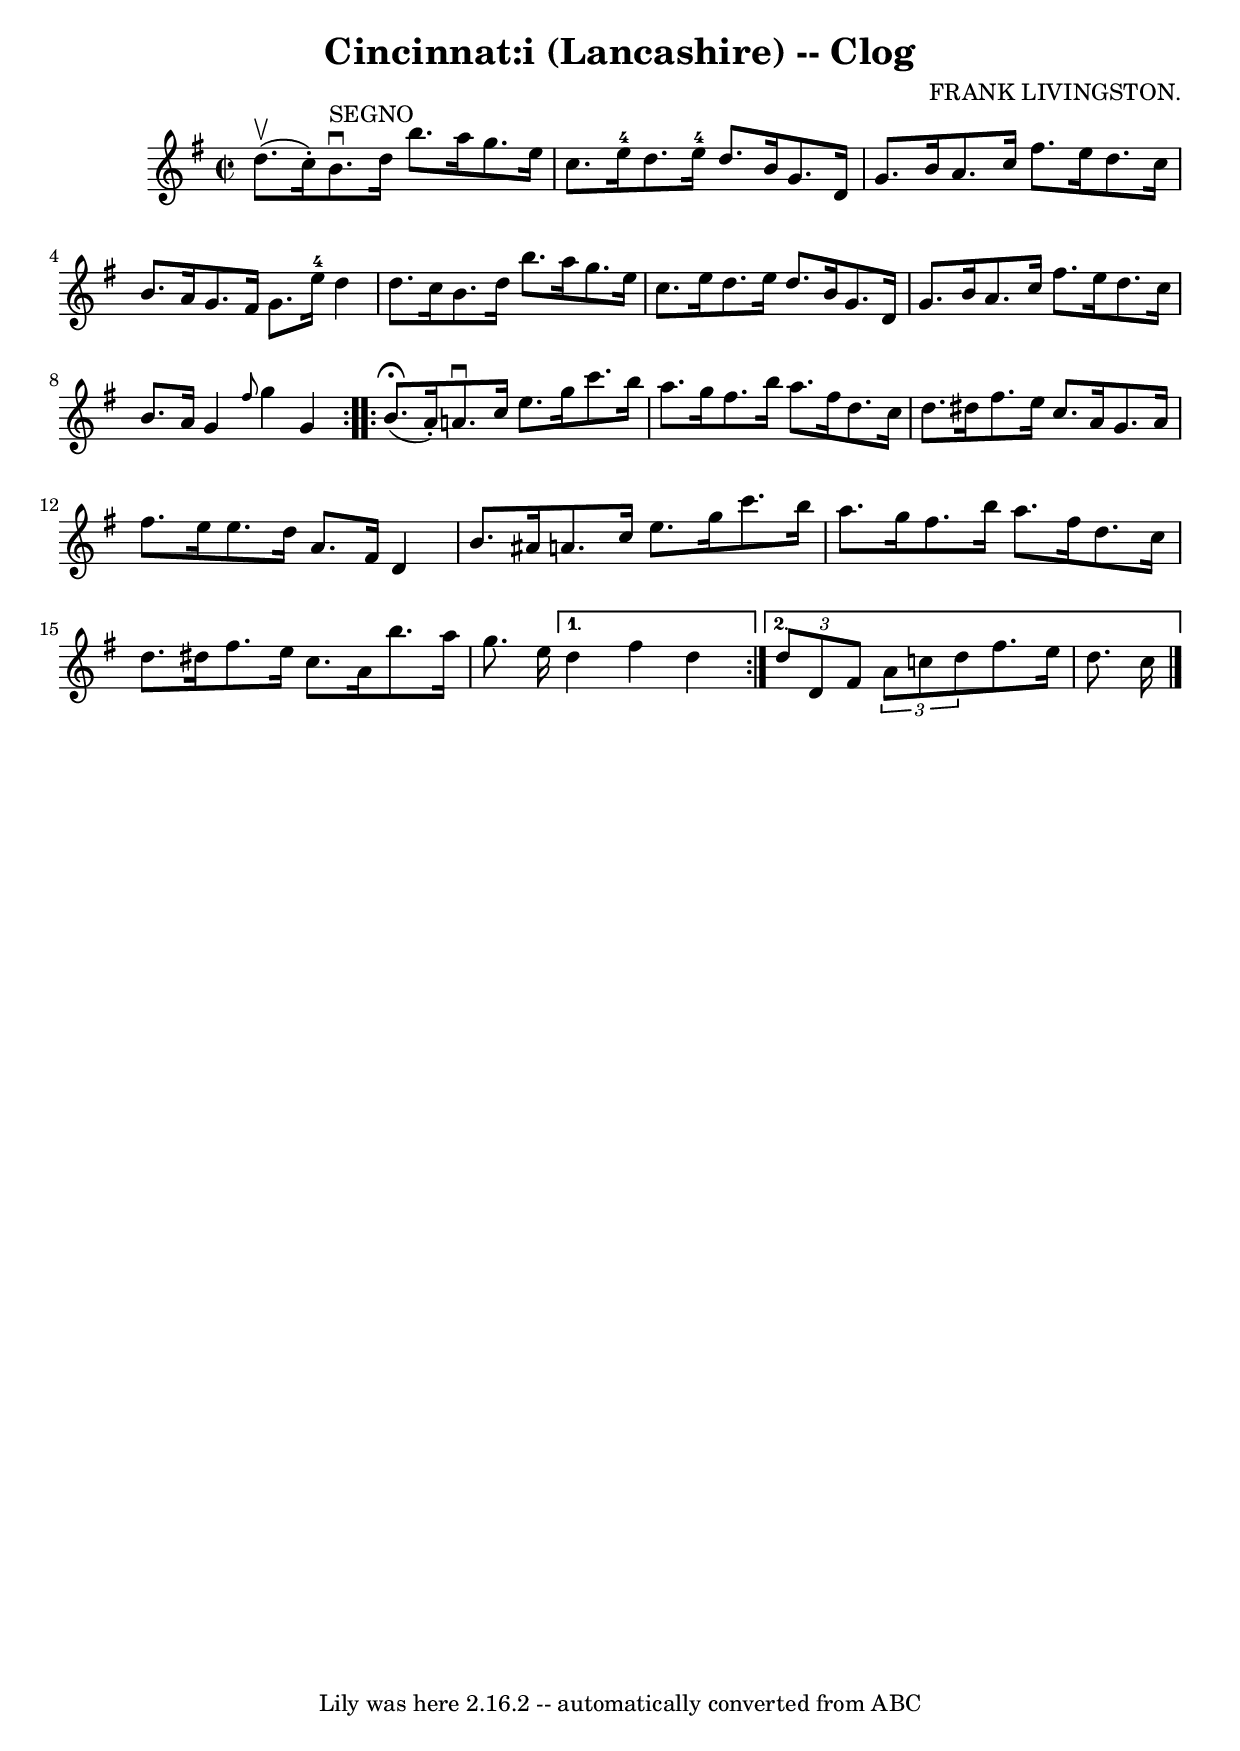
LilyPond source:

\version "2.16.2"
\include "Mammoth.ily"
\header {
	%% book = "Ryan's Mammoth Collection"
	composer = "FRANK LIVINGSTON."
	crossRefNumber = "1"
	footnotes = "\\\\160 952"
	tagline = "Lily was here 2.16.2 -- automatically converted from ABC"
	title = "Cincinnat:i (Lancashire) -- Clog"
}
voicedefault =  {


\repeat volta 2 {
\override Staff.TimeSignature #'style = #'C
 \time 2/2 
\key g \major d''8.^\upbow(c''16 -.)   |
 b'8. 
^"SEGNO"^\downbow d''16 b''8. a''16 g''8. e''16 c''8. e''16 
-4   |
 d''8. e''16-4 d''8. b'16 g'8. d'16 g'8.   
 b'16    |
 a'8. c''16 fis''8. e''16 d''8. c''16 b'8. 
 a'16    |
 g'8. fis'16 g'8. e''16-4 d''4 d''8.    
c''16    |
 b'8. d''16 b''8. a''16 g''8. e''16    
c''8. e''16    |
 d''8. e''16 d''8. b'16 g'8. d'16    
g'8. b'16    |
 a'8. c''16 fis''8. e''16 d''8. c''16  
 b'8. a'16    |
 g'4  \grace { fis''8  } g''4 g'4    }     
\repeat volta 2 { b'8.^\fermata(a'16 -.) |
 a'!8.^\downbow 
 c''16 e''8. g''16 c'''8. b''16 a''8. g''16    |
   
fis''8. b''16 a''8. fis''16 d''8. c''16 d''8. dis''16    
|
 fis''8. e''16 c''8. a'16 g'8. a'16 fis''8.    
e''16    |
 e''8. d''16 a'8. fis'16 d'4 b'8. ais'16 
   |
 a'!8. c''16 e''8. g''16 c'''8. b''16 a''8.    
g''16    |
 fis''8. b''16 a''8. fis''16 d''8. c''16    
d''8. dis''16    |
 fis''8. e''16 c''8. a'16 b''8.    
a''16 g''8. e''16    } \alternative{{ d''4 fis''4 d''4  } {   
\times 2/3 { d''8 d'8 fis'8  }   \times 2/3 { a'8 c''!8 d''8  } 
 fis''8. e''16 d''8. c''16        \bar "|."   }}
}

\score{
    <<

	\context Staff="default"
	{
	    \voicedefault 
	}

    >>
	\layout {
	}
	\midi {}
}
